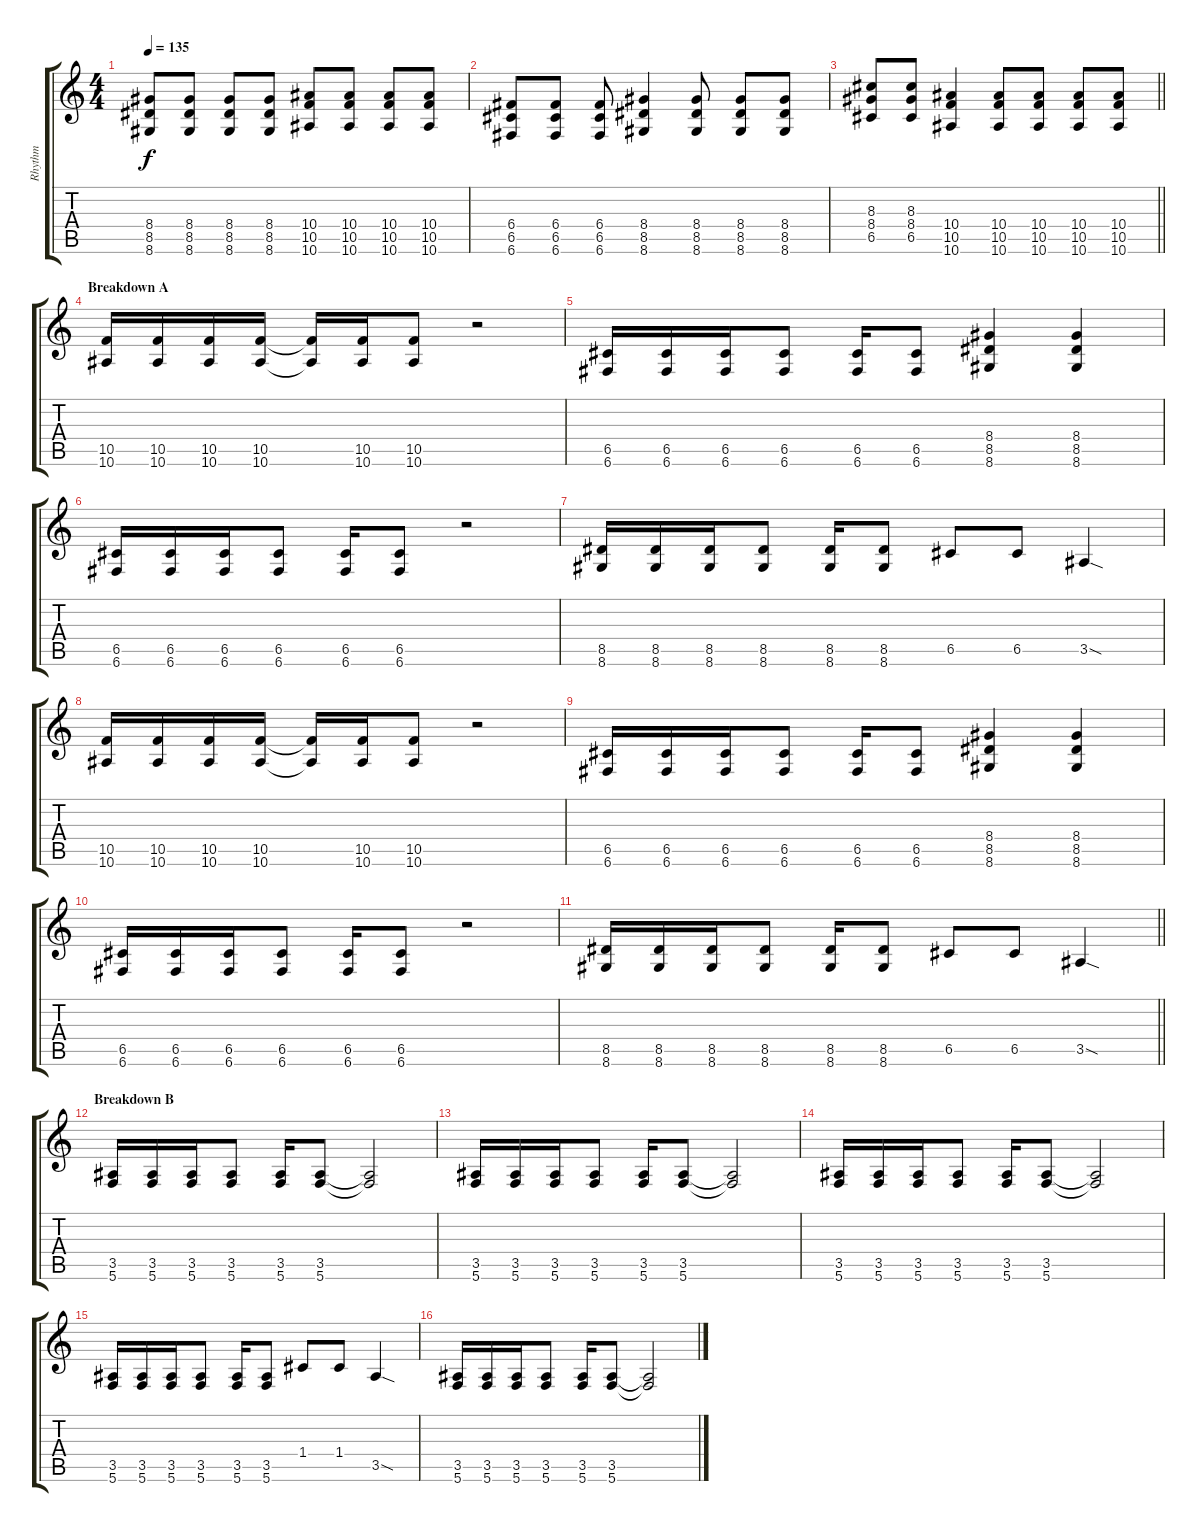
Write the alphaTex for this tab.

\track ("Rhythm" "Rhythm") {instrument distortionguitar}
\staff {score tabs}
\tuning (D4 A3 F3 C3 G2 C2) {hide}
\ts (4 4)
\tempo 135
\clef g2
\ks c
(8.4 8.5 8.6).8{dy f} (8.4 8.5 8.6).8 (8.4 8.5 8.6).8 (8.4 8.5 8.6).8 (10.4 10.5 10.6).8 (10.4 10.5 10.6).8 (10.4 10.5 10.6).8 (10.4 10.5 10.6).8 |
(6.4 6.5 6.6).8 (6.4 6.5 6.6).8 (6.4 6.5 6.6).8 (8.4 8.5 8.6).4 (8.4 8.5 8.6).8 (8.4 8.5 8.6).8 (8.4 8.5 8.6).8 |
\barLineRight lightlight
(8.3 8.4 6.5).8 (8.3 8.4 6.5).8 (10.4 10.5 10.6).4 (10.4 10.5 10.6).8 (10.4 10.5 10.6).8 (10.4 10.5 10.6).8 (10.4 10.5 10.6).8 |
\section ("" "Breakdown A")
(10.5 10.6).16 (10.5 10.6).16 (10.5 10.6).16 (10.5 10.6).16 (10.5{t} 10.6{t}).16 (10.5 10.6).16 (10.5 10.6).8 r.2 |
(6.5 6.6).16 (6.5 6.6).16 (6.5 6.6).16 (6.5 6.6).8 (6.5 6.6).16 (6.5 6.6).8 (8.4 8.5 8.6).4 (8.4 8.5 8.6).4 |
(6.5 6.6).16 (6.5 6.6).16 (6.5 6.6).16 (6.5 6.6).8 (6.5 6.6).16 (6.5 6.6).8 r.2 |
(8.5 8.6).16 (8.5 8.6).16 (8.5 8.6).16 (8.5 8.6).8 (8.5 8.6).16 (8.5 8.6).8 6.5.8 6.5.8 3.5{sod}.4 |
(10.5 10.6).16 (10.5 10.6).16 (10.5 10.6).16 (10.5 10.6).16 (10.5{t} 10.6{t}).16 (10.5 10.6).16 (10.5 10.6).8 r.2 |
(6.5 6.6).16 (6.5 6.6).16 (6.5 6.6).16 (6.5 6.6).8 (6.5 6.6).16 (6.5 6.6).8 (8.4 8.5 8.6).4 (8.4 8.5 8.6).4 |
(6.5 6.6).16 (6.5 6.6).16 (6.5 6.6).16 (6.5 6.6).8 (6.5 6.6).16 (6.5 6.6).8 r.2 |
\barLineRight lightlight
(8.5 8.6).16 (8.5 8.6).16 (8.5 8.6).16 (8.5 8.6).8 (8.5 8.6).16 (8.5 8.6).8 6.5.8 6.5.8 3.5{sod}.4 |
\section ("" "Breakdown B")
(3.5 5.6).16 (3.5 5.6).16 (3.5 5.6).16 (3.5 5.6).8 (3.5 5.6).16 (3.5 5.6).8 (3.5{t} 5.6{t}).2 |
(3.5 5.6).16 (3.5 5.6).16 (3.5 5.6).16 (3.5 5.6).8 (3.5 5.6).16 (3.5 5.6).8 (3.5{t} 5.6{t}).2 |
(3.5 5.6).16 (3.5 5.6).16 (3.5 5.6).16 (3.5 5.6).8 (3.5 5.6).16 (3.5 5.6).8 (3.5{t} 5.6{t}).2 |
(3.5 5.6).16 (3.5 5.6).16 (3.5 5.6).16 (3.5 5.6).8 (3.5 5.6).16 (3.5 5.6).8 1.4.8 1.4.8 3.5{sod}.4 |
(3.5 5.6).16 (3.5 5.6).16 (3.5 5.6).16 (3.5 5.6).8 (3.5 5.6).16 (3.5 5.6).8 (3.5{t} 5.6{t}).2
